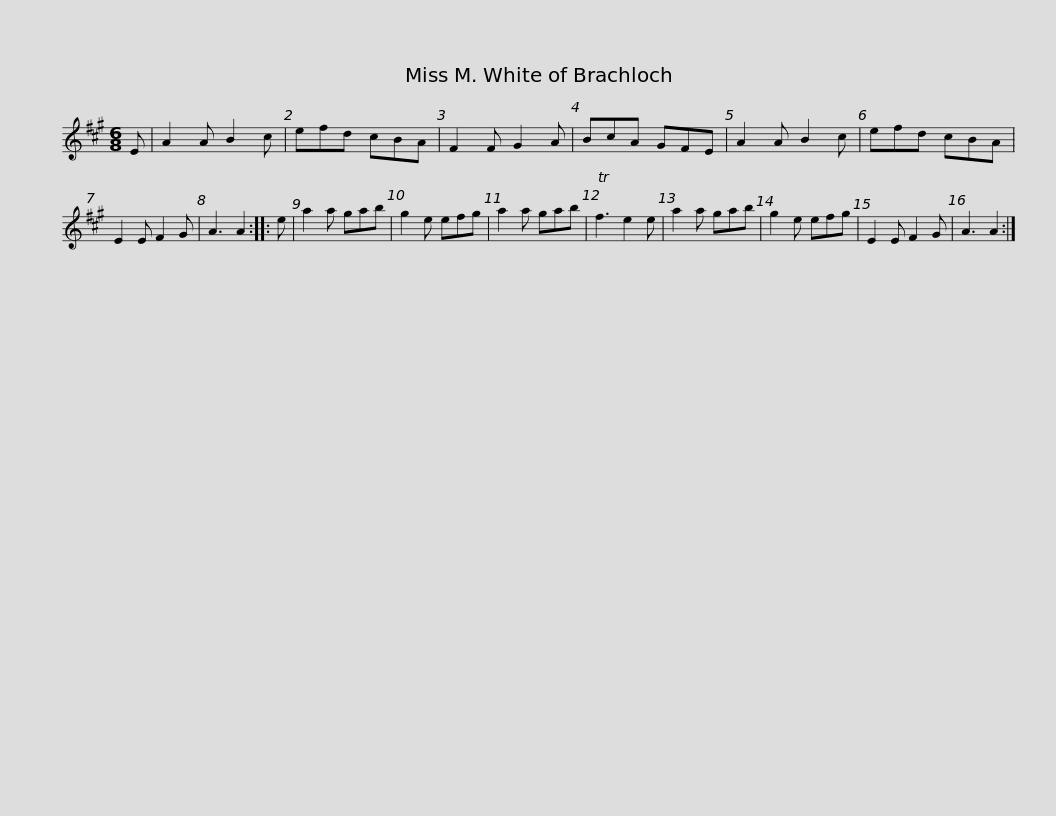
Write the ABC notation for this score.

X:1
L:1/8
M:6/8
I:linebreak $
K:A
V:1 treble
V:1
 E | A2 A B2 c | efd cBA | F2 F G2 A | BcA GFE | %5
 A2 A B2 c | efd cBA | E2 E F2 G | A3 A2 ::$ e | %10
 a2 a gab | g2 e efg | a2 a gab | Tf3 e2 e | a2 a gab | %15
 g2 e efg | E2 E F2 G | A3 A2 :| %18
